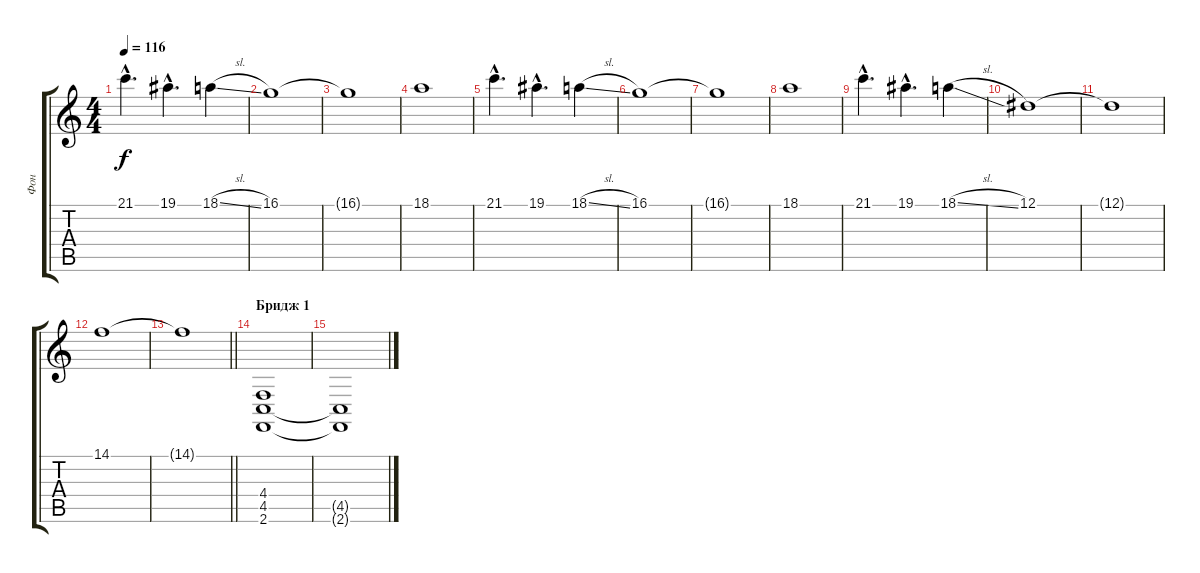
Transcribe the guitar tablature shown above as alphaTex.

\track ("Фон" "Фон") {instrument churchorgan}
\staff {score tabs}
\tuning (Eb4 Bb3 Gb3 Db3 Ab2 Eb2) {hide}
\ts (4 4)
\tempo 116
\clef g2
\ks c
21.1{hac}.4{d dy f} 19.1{hac}.4{d} 18.1{sl}.4 |
16.1.1 |
16.1{t}.1 |
18.1.1 |
21.1{hac}.4{d} 19.1{hac}.4{d} 18.1{sl}.4 |
16.1.1 |
16.1{t}.1 |
18.1.1 |
21.1{hac}.4{d} 19.1{hac}.4{d} 18.1{sl}.4 |
12.1.1 |
12.1{t}.1 |
14.1.1 |
\barLineRight lightlight
14.1{t}.1 |
\section ("" "Бридж 1")
(4.4 4.5 2.6).1{instrument stringensemble1} |
(4.5{t} 2.6{t}).1
